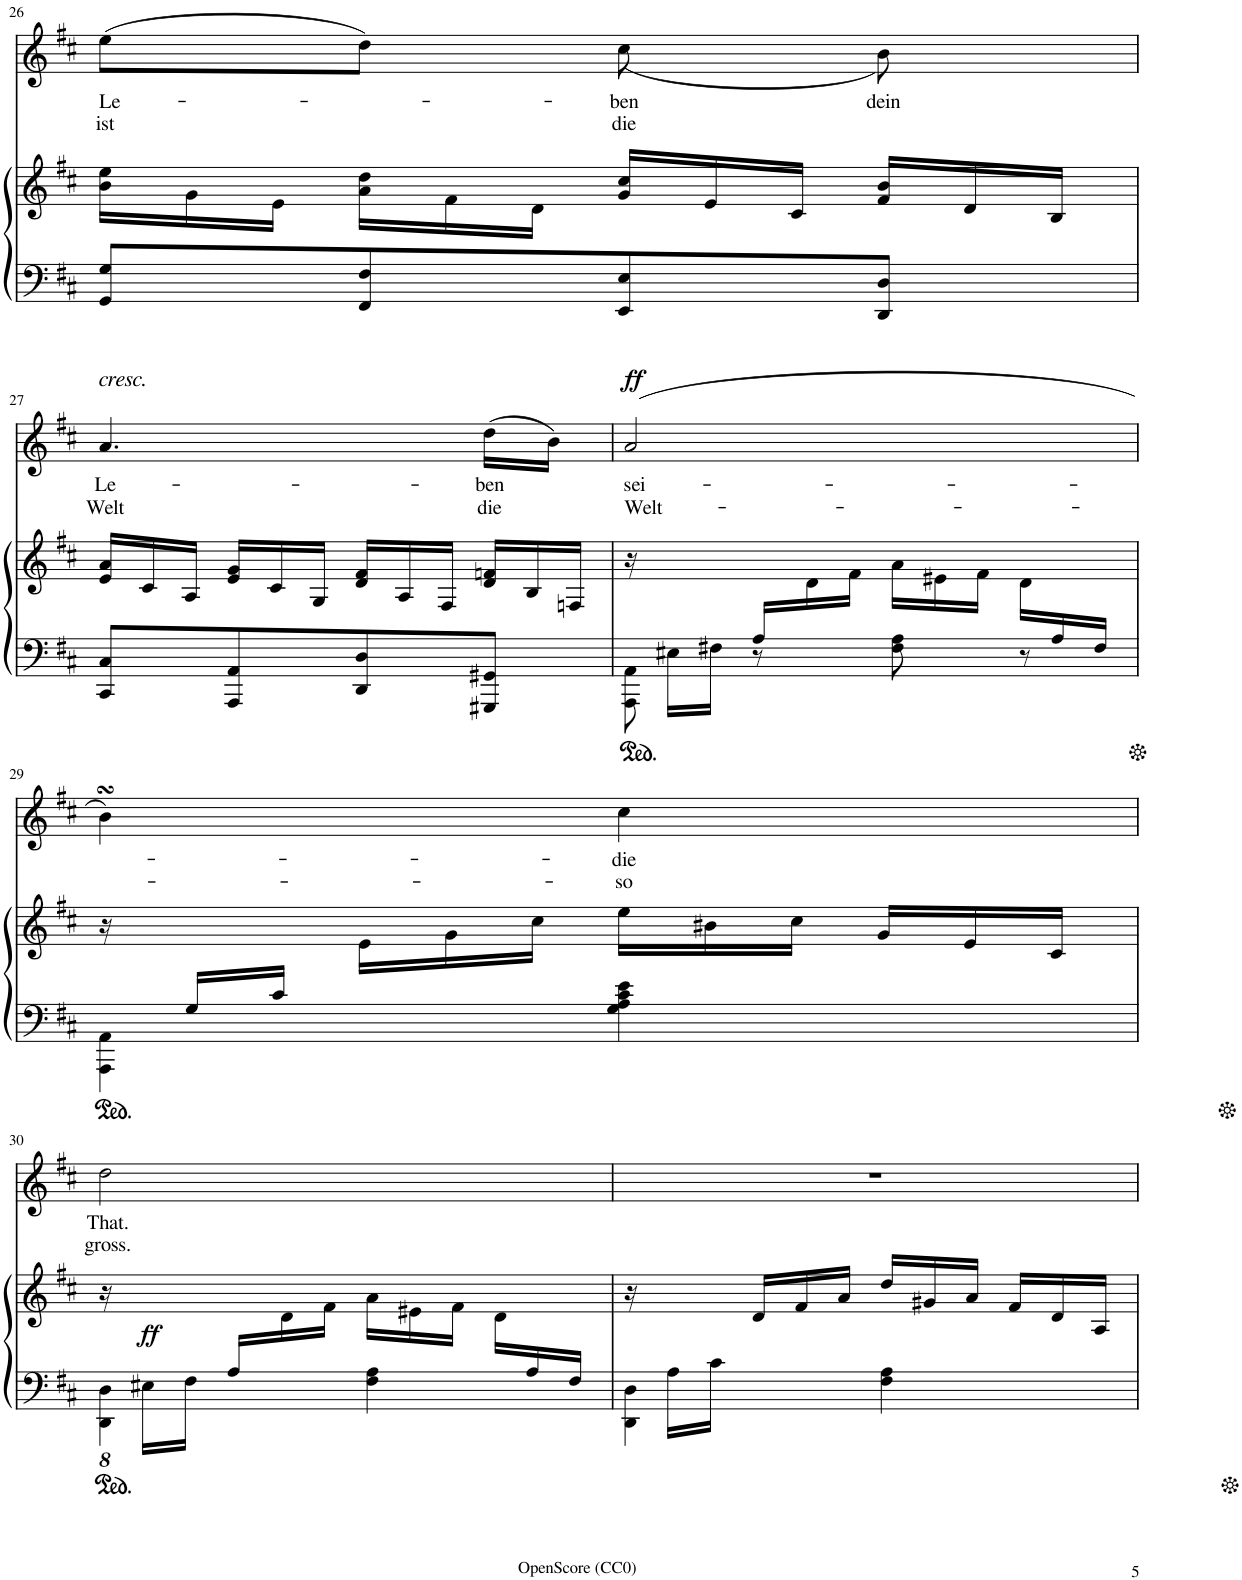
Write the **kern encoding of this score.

**kern	**kern	**dynam	**kern	**text	**text	**dynam
*part2	*part2	*part2	*part1	*part1	*part1	*part1
*staff3	*staff2	*staff2/3	*staff1	*staff1	*staff1	*staff1
*I"Piano	*	*	*I"Gesang Voice	*	*	*
*I'Pno	*	*	*	*	*	*
!!LO:PB:g=z
*clefF4	*clefG2	*	*clefG2	*	*	*
*k[f#c#]	*k[f#c#]	*	*k[f#c#]	*	*	*
*M4/8	*M4/8	*	*M4/8	*	*	*
*	*Xbrackettup	*	*	*	*	*
=26	=26	=26	=26	=26	=26	=26
!	!	!	!	!LO:LY:b	!LO:LY:b	!
8GG/ 8G/L	24b\ 24ee\LL	.	(8ee\L	Le-	ist	.
.	24g\	.	.	.	.	.
.	24e\JJ	.	.	.	.	.
8FF#/ 8F#/	24a\ 24dd\LL	.	8dd\J)	.	.	.
.	24f#\	.	.	.	.	.
.	24d\JJ	.	.	.	.	.
!	!	!	!	!LO:LY:b	!LO:LY:b	!
8EE/ 8E/	24g/ 24cc#/LL	.	(<8cc#\	-ben	die	.
.	24e/	.	.	.	.	.
.	24c#/JJ	.	.	.	.	.
!	!	!	!	!LO:LY:b	!	!
8DD/ 8D/J	24f#/ 24b/LL	.	8b\)	dein	.	.
.	24d/	.	.	.	.	.
.	24B/JJ	.	.	.	.	.
!!LO:LB:g=z
=27	=27	=27	=27	=27	=27	=27
!	!	!	!LO:TX:a:i:t=cresc.	!	!	!
!	!	!	!	!LO:LY:b	!LO:LY:b	!
8CC#/ 8C#/L	24e/ 24a/LL	.	4.a/	Le-	Welt	.
.	24c#/	.	.	.	.	.
.	24A/JJ	.	.	.	.	.
8AAA/ 8AA/	24e/ 24g/LL	.	.	.	.	.
.	24c#/	.	.	.	.	.
.	24G/JJ	.	.	.	.	.
8DD/ 8D/	24d/ 24f#/LL	.	.	.	.	.
.	24A/	.	.	.	.	.
.	24F#/JJ	.	.	.	.	.
!	!	!	!	!LO:LY:b	!LO:LY:b	!
8GGG#X/ 8GG#X/J	24d/ 24fn/LL	.	(16dd\LL	-ben	die	.
.	24B/	.	.	.	.	.
.	.	.	16b\JJ)	.	.	.
.	24Fn/JJ	.	.	.	.	.
=28	=28	=28	=28	=28	=28	=28
*^	*	*	*	*	*	*
*	*	*brackettup	*	*	*	*	*
!	!	!	!	!	!LO:LY:b	!LO:LY:b	!LO:DY:a
24ryy	8AAA\ 8AA\	24r	.	(>2a/	sei-	Welt-	ff
24E#X\LL	.	8ryy	.	.	.	.	.
24F#X\JJ	.	.	.	.	.	.	.
*Xbrackettup	*	*	*	*	*	*	*
24A/LL	8r	.	.	.	.	.	.
4ryy	.	24d\	.	.	.	.	.
.	.	24f#\JJ	.	.	.	.	.
*	*	*Xbrackettup	*	*	*	*	*
.	8F#\ 8A\	24a\LL	.	.	.	.	.
.	.	24e#X\	.	.	.	.	.
.	.	24f#\JJ	.	.	.	.	.
.	8r	24d\LL	.	.	.	.	.
24A/	.	12ryy	.	.	.	.	.
24F#/JJ	.	.	.	.	.	.	.
!!LO:LB:g=z
=29	=29	=29	=29	=29	=29	=29	=29
*	*	*brackettup	*	*	*	*	*
24ryy	4AAA\ 4AA\	24r	.	4bsSSS\)	.	.	.
24G/LL	.	12ryy	.	.	.	.	.
24c#/JJ	.	.	.	.	.	.	.
*	*	*Xbrackettup	*	*	*	*	*
4.ryy	.	24e\LL	.	.	.	.	.
.	.	24g\	.	.	.	.	.
.	.	24cc#\JJ	.	.	.	.	.
!	!	!	!	!	!LO:LY:b	!LO:LY:b	!
.	4G\ 4A\ 4c#\ 4e\	24ee\LL	.	4cc#\	-die	-so	.
.	.	24b#X\	.	.	.	.	.
.	.	24cc#\JJ	.	.	.	.	.
.	.	24g/LL	.	.	.	.	.
.	.	24e/	.	.	.	.	.
.	.	24c#/JJ	.	.	.	.	.
!!LO:LB:g=z
=30	=30	=30	=30	=30	=30	=30	=30
*8ba	*	*	*	*	*	*	*
*	*	*brackettup	*	*	*	*	*
!	!	!	!LO:DY:b	!	!LO:LY:b	!LO:LY:b	!
24ryy	4DDD\ 4DD\	24r	ff	2dd\	That.	gross.	.
24E#X\LL	.	8ryy	.	.	.	.	.
24F#\JJ	.	.	.	.	.	.	.
24A/LL	.	.	.	.	.	.	.
*X8ba	*	*	*	*	*	*	*
4ryy	.	24d\	.	.	.	.	.
.	.	24f#\JJ	.	.	.	.	.
*	*	*Xbrackettup	*	*	*	*	*
.	4F#\ 4A\	24a\LL	.	.	.	.	.
.	.	24e#X\	.	.	.	.	.
.	.	24f#\JJ	.	.	.	.	.
.	.	24d\LL	.	.	.	.	.
24A/	.	12ryy	.	.	.	.	.
24F#/JJ	.	.	.	.	.	.	.
=31	=31	=31	=31	=31	=31	=31	=31
*	*	*brackettup	*	*	*	*	*
24ryy	4DD\ 4D\	24r	.	2r	.	.	.
24A\LL	.	12ryy	.	.	.	.	.
24c#\JJ	.	.	.	.	.	.	.
*	*	*Xbrackettup	*	*	*	*	*
4.ryy	.	24d/LL	.	.	.	.	.
.	.	24f#/	.	.	.	.	.
.	.	24a/JJ	.	.	.	.	.
.	4F#\ 4A\	24dd/LL	.	.	.	.	.
.	.	24g#X/	.	.	.	.	.
.	.	24a/JJ	.	.	.	.	.
.	.	24f#/LL	.	.	.	.	.
.	.	24d/	.	.	.	.	.
.	.	24A/JJ	.	.	.	.	.
*v	*v	*	*	*	*	*	*
=	=	=	=	=	=	=
*-	*-	*-	*-	*-	*-	*-
